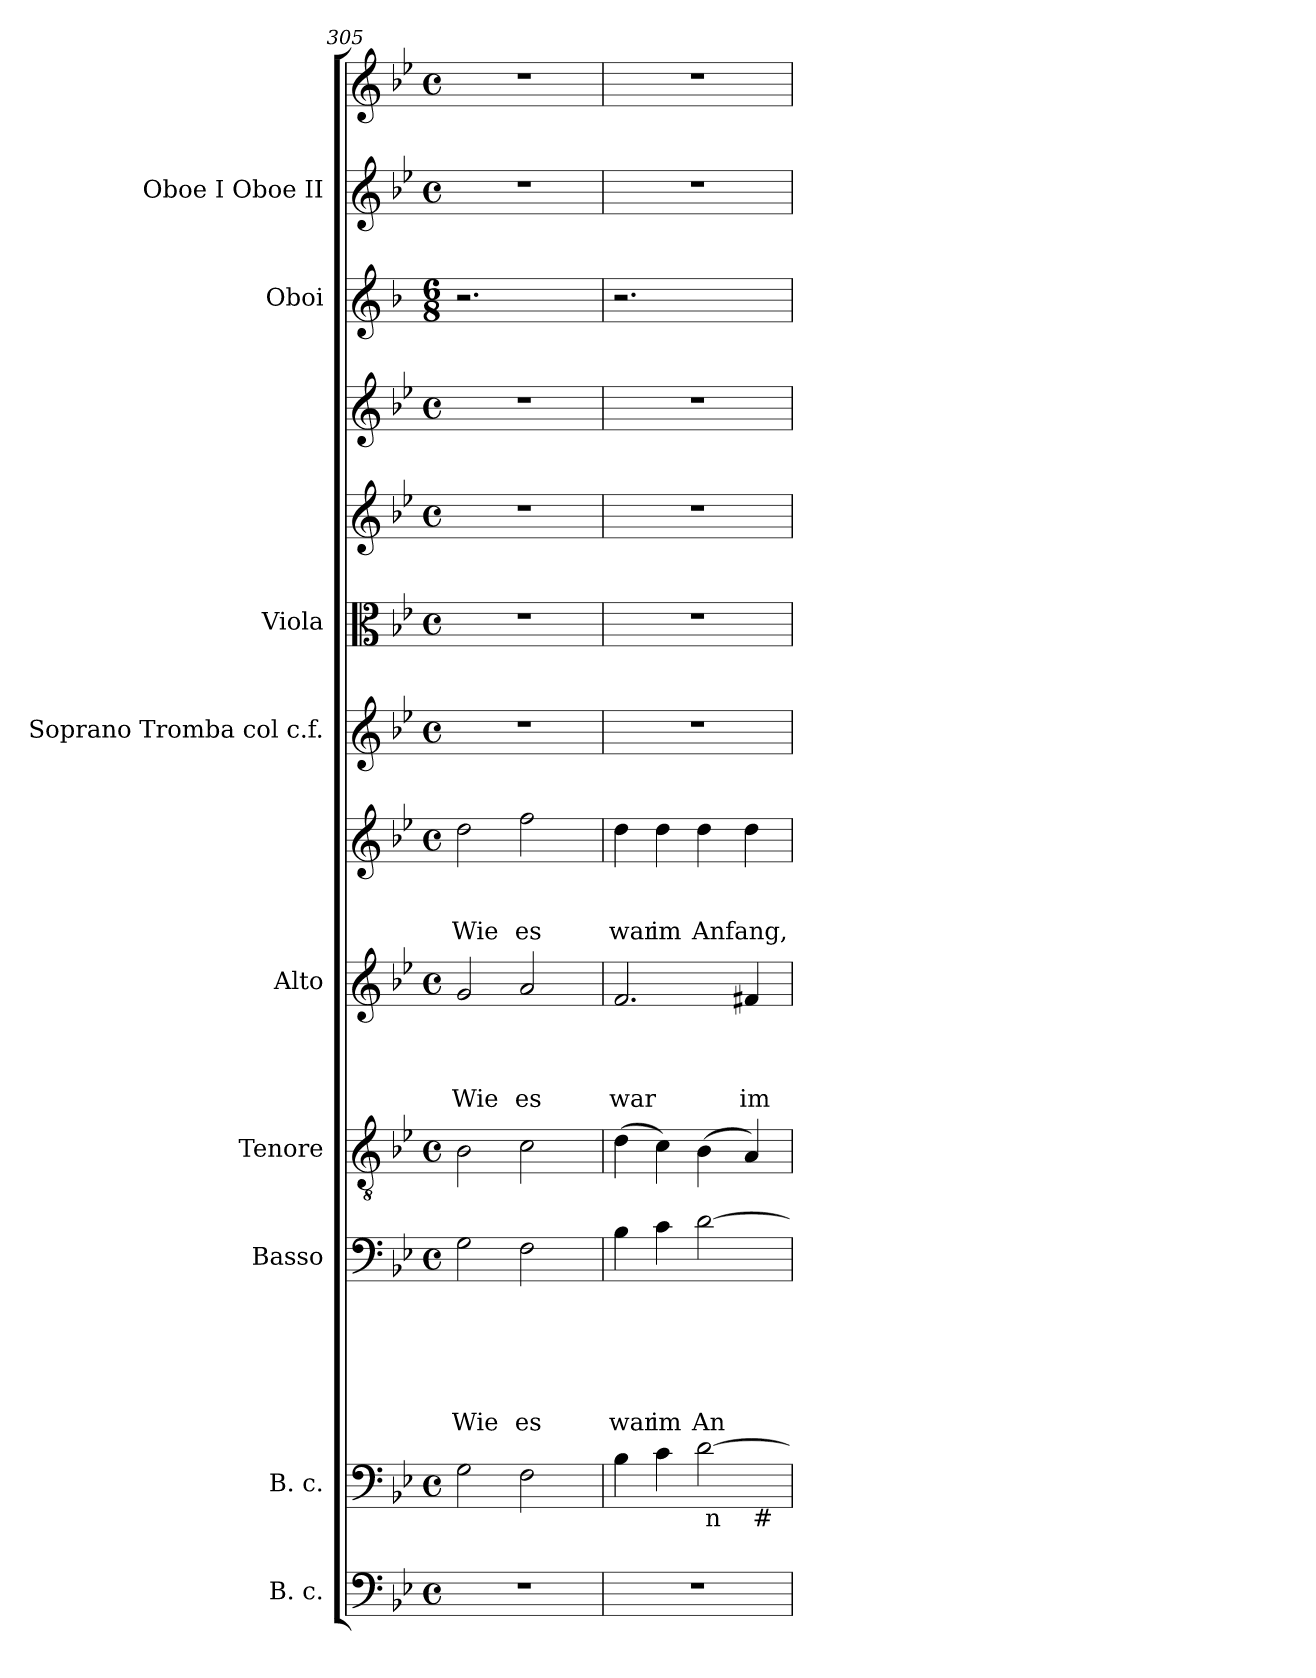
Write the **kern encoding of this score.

**kern	**kern	**kern	**text	**text	**text	**text	**text	**text	**kern	**kern	**text	**text	**text	**text	**kern	**text	**text	**text	**kern	**kern	**kern	**kern	**kern	**kern	**kern
*part12	*part11	*part10	*part10	*part10	*part10	*part10	*part10	*part10	*part9	*part8	*part8	*part8	*part8	*part8	*part7	*part7	*part7	*part7	*part6	*part5	*part4	*part3	*part2	*part1	*part1
*staff13	*staff12	*staff11	*staff11	*staff11	*staff11	*staff11	*staff11	*staff11	*staff10	*staff9	*staff9	*staff9	*staff9	*staff9	*staff8	*staff8	*staff8	*staff8	*staff7	*staff6	*staff5	*staff4	*staff3	*staff2	*staff1
*I"B. c.	*I"B. c.	*I"Basso	*	*	*	*	*	*	*I"Tenore	*I"Alto	*	*	*	*	*	*	*	*	*I"Soprano Tromba col c.f.	*I"Viola	*	*	*I"Oboi	*I"Oboe I Oboe II	*
*	*I'B. c.	*I'Basso	*	*	*	*	*	*	*I'Tenore	*I'Alto	*	*	*	*	*	*	*	*	*I'Soprano	*I'Viola	*	*	*	*I'Ob	*
*clefF4	*clefF4	*clefF4	*	*	*	*	*	*	*clefGv2	*clefG2	*	*	*	*	*clefG2	*	*	*	*clefG2	*clefC3	*clefG2	*clefG2	*clefG2	*clefG2	*clefG2
*k[b-e-]	*k[b-e-]	*k[b-e-]	*	*	*	*	*	*	*k[b-e-]	*k[b-e-]	*	*	*	*	*k[b-e-]	*	*	*	*k[b-e-]	*k[b-e-]	*k[b-e-]	*k[b-e-]	*k[b-]	*k[b-e-]	*k[b-e-]
*B-:	*B-:	*B-:	*	*	*	*	*	*	*B-:	*B-:	*	*	*	*	*B-:	*	*	*	*B-:	*B-:	*B-:	*B-:	*F:	*B-:	*B-:
*M4/4	*M4/4	*M4/4	*	*	*	*	*	*	*M4/4	*M4/4	*	*	*	*	*M4/4	*	*	*	*M4/4	*M4/4	*M4/4	*M4/4	*M6/8	*M4/4	*M4/4
*met(c)	*met(c)	*met(c)	*	*	*	*	*	*	*met(c)	*met(c)	*	*	*	*	*met(c)	*	*	*	*met(c)	*met(c)	*met(c)	*met(c)	*	*met(c)	*met(c)
=305	=305	=305	=305	=305	=305	=305	=305	=305	=305	=305	=305	=305	=305	=305	=305	=305	=305	=305	=305	=305	=305	=305	=305	=305	=305
!	!	!	!	!	!	!	!	!LO:LY:b	!	!	!	!	!	!LO:LY:b	!	!	!	!LO:LY:b	!	!	!	!	!	!	!
1r	2G\	2G\	.	.	.	.	.	Wie	2B-\	2g/	.	.	.	Wie	2dd\	.	.	Wie	1r	1r	1r	1r	2.r	1r	1r
!	!	!	!	!	!	!	!	!LO:LY:b	!	!	!	!	!	!LO:LY:b	!	!	!	!LO:LY:b	!	!	!	!	!	!	!
.	2F\	2F\	.	.	.	.	.	es	2c\	2a/	.	.	.	es	2ff\	.	.	es	.	.	.	.	.	.	.
.	.	.	.	.	.	.	.	.	.	.	.	.	.	.	.	.	.	.	.	.	.	.	4ryy	.	.
=306	=306	=306	=306	=306	=306	=306	=306	=306	=306	=306	=306	=306	=306	=306	=306	=306	=306	=306	=306	=306	=306	=306	=306	=306	=306
!	!	!	!	!	!	!	!	!LO:LY:b	!	!	!	!	!	!LO:LY:b	!	!	!	!LO:LY:b	!	!	!	!	!	!	!
*	*^	*	*	*	*	*	*	*	*	*	*	*	*	*	*	*	*	*	*	*	*	*	*	*	*
1r	4B-\	2ryy	4B-\	.	.	.	.	.	war	(>4d\	2.f/	.	.	.	war	4dd\	.	.	war	1r	1r	1r	1r	2.r	1r	1r
!	!	!	!	!	!	!	!	!	!LO:LY:b	!	!	!	!	!	!	!	!	!	!LO:LY:b	!	!	!	!	!	!	!
.	4c\	.	4c\	.	.	.	.	.	im	4c\)	.	.	.	.	.	4dd\	.	.	im	.	.	.	.	.	.	.
!	!	!	!	!	!	!	!	!	!LO:LY:b	!	!	!	!	!	!	!	!	!	!LO:LY:b	!	!	!	!	!	!	!
.	[>2d>\	64ryy	[>2d\	.	.	.	.	.	An-	(>4B-\	.	.	.	.	.	4dd\	.	.	Anfang,	.	.	.	.	.	.	.
!	!	!LO:TX:b:t=n	!	!	!	!	!	!	!	!	!	!	!	!	!	!	!	!	!	!	!	!	!	!	!	!
.	.	4ryy	.	.	.	.	.	.	.	.	.	.	.	.	.	.	.	.	.	.	.	.	.	.	.	.
!	!	!	!	!	!	!	!	!	!	!	!	!	!	!	!LO:LY:b	!	!	!	!	!	!	!	!	!	!	!
.	.	.	.	.	.	.	.	.	.	4A/)	4f#X/	.	.	.	im	4dd\	.	.	.	.	.	.	.	4ryy	.	.
!	!	!LO:TX:b:t=#	!	!	!	!	!	!	!	!	!	!	!	!	!	!	!	!	!	!	!	!	!	!	!	!
.	.	8...ryy	.	.	.	.	.	.	.	.	.	.	.	.	.	.	.	.	.	.	.	.	.	.	.	.
*	*v	*v	*	*	*	*	*	*	*	*	*	*	*	*	*	*	*	*	*	*	*	*	*	*	*	*
=	=	=	=	=	=	=	=	=	=	=	=	=	=	=	=	=	=	=	=	=	=	=	=	=	=
*-	*-	*-	*-	*-	*-	*-	*-	*-	*-	*-	*-	*-	*-	*-	*-	*-	*-	*-	*-	*-	*-	*-	*-	*-	*-
